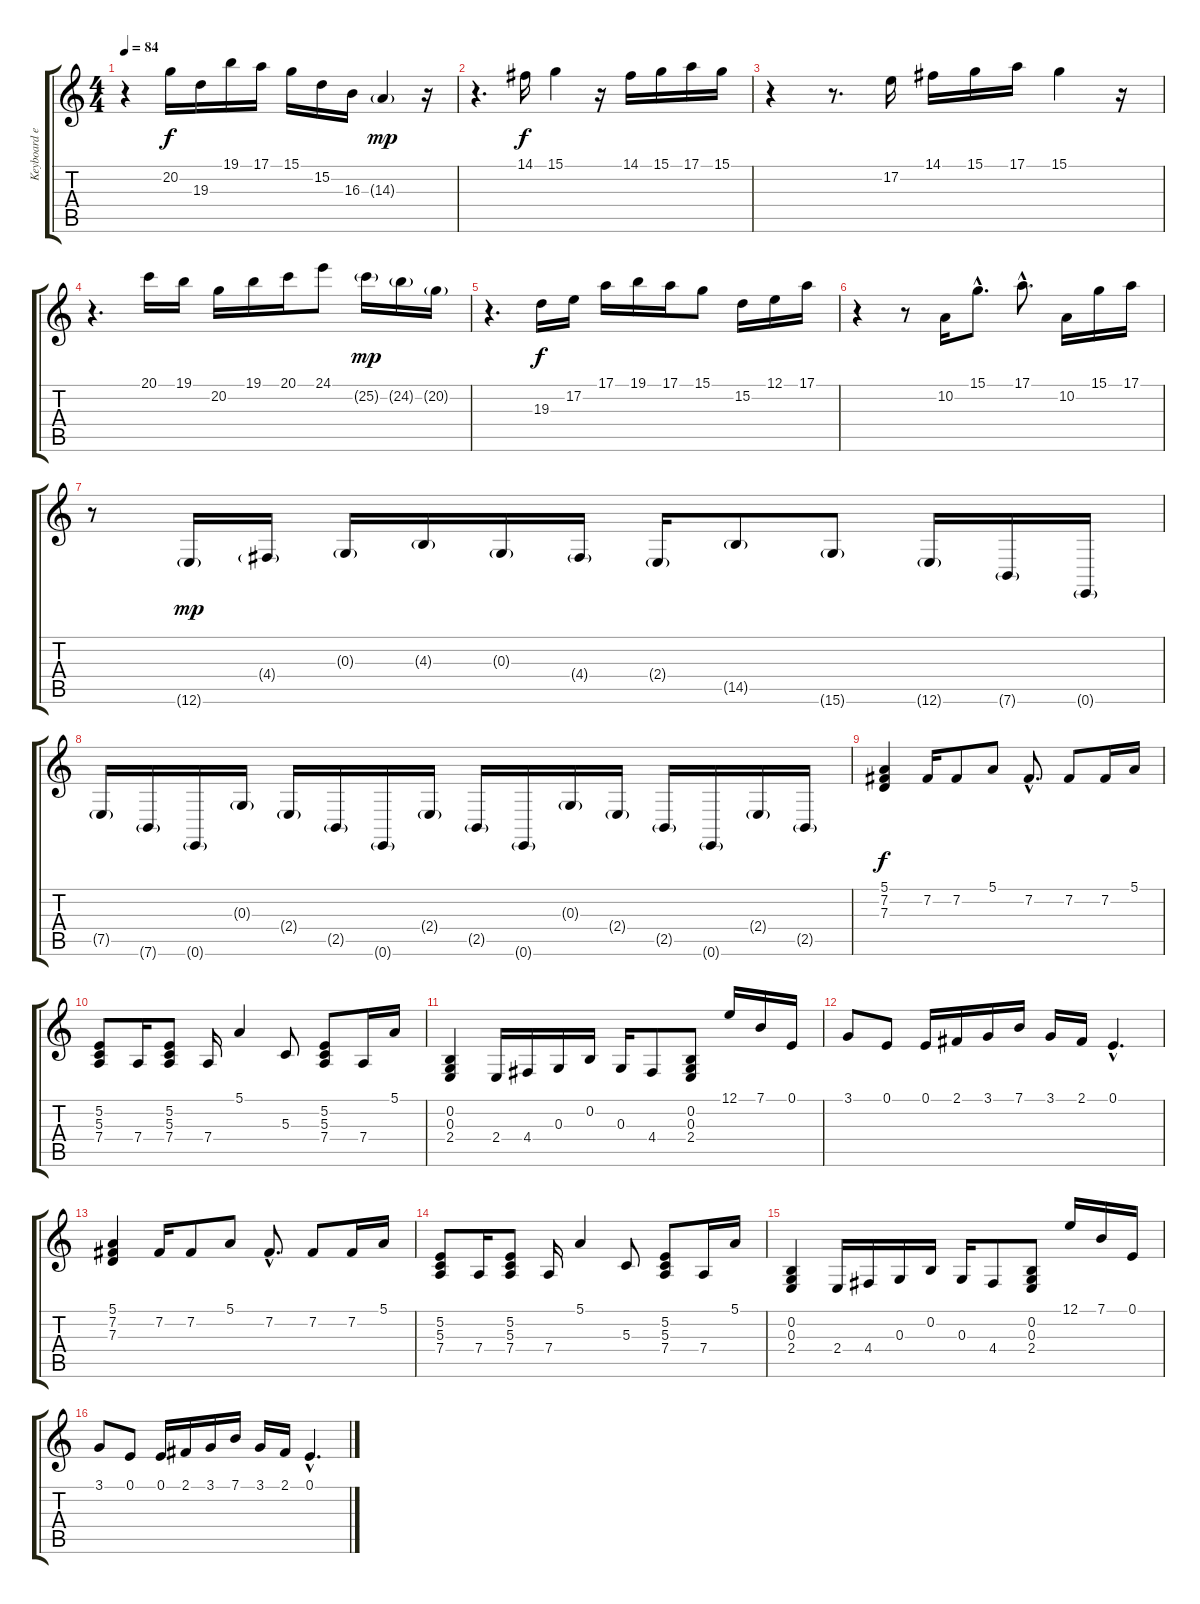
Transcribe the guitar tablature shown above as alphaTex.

\track ("Keyboard effect" "Keyboard e") {instrument synthstrings2}
\staff {score tabs}
\tuning (E4 B3 G3 D3 A2 E2) {hide}
\ts (4 4)
\tempo 84
\clef g2
\ks c
r.4{dy f} 20.2.16 19.3.16 19.1.16 17.1.16 15.1.16 15.2.16 16.3.16 14.3{g}.4{dy mp} r.16 |
r.4{d} 14.1.16{dy f} 15.1.4 r.16 14.1.16 15.1.16 17.1.16 15.1.16 |
r.4 r.8{d} 17.2.16 14.1.16 15.1.16 17.1.16 15.1.4 r.16 |
r.4{d} 20.1.16 19.1.16 20.2.16 19.1.16 20.1.16 24.1.8 25.2{g}.16{dy mp} 24.2{g}.16 20.2{g}.16 |
r.4{d} 19.3.16{dy f} 17.2.16 17.1.16 19.1.16 17.1.16 15.1.8 15.2.16 12.1.16 17.1.16 |
r.4 r.8 10.2.16 15.1{hac}.8{d} 17.1{hac}.8{d} 10.2.16 15.1.16 17.1.16 |
r.8 12.6{g}.16{dy mp} 4.4{g}.16 0.3{g}.16 4.3{g}.16 0.3{g}.16 4.4{g}.16 2.4{g}.16 14.5{g}.8 15.6{g}.8 12.6{g}.16 7.6{g}.16 0.6{g}.16 |
7.5{g}.16 7.6{g}.16 0.6{g}.16 0.3{g}.16 2.4{g}.16 2.5{g}.16 0.6{g}.16 2.4{g}.16 2.5{g}.16 0.6{g}.16 0.3{g}.16 2.4{g}.16 2.5{g}.16 0.6{g}.16 2.4{g}.16 2.5{g}.16 |
(5.1 7.2 7.3).4{dy f} 7.2.16 7.2.8 5.1.8 7.2{hac}.8{d} 7.2.8 7.2.16 5.1.16 |
(5.2 5.3 7.4).8 7.4.16 (5.2 5.3 7.4).8 7.4.16 5.1.4 5.3.8 (5.2 5.3 7.4).8 7.4.16 5.1.16 |
(0.2 0.3 2.4).4 2.4.16 4.4.16 0.3.16 0.2.16 0.3.16 4.4.8 (0.2 0.3 2.4).8 12.1.16 7.1.16 0.1.16 |
3.1.8 0.1.8 0.1.16 2.1.16 3.1.16 7.1.16 3.1.16 2.1.16 0.1{hac}.4{d} |
(5.1 7.2 7.3).4 7.2.16 7.2.8 5.1.8 7.2{hac}.8{d} 7.2.8 7.2.16 5.1.16 |
(5.2 5.3 7.4).8 7.4.16 (5.2 5.3 7.4).8 7.4.16 5.1.4 5.3.8 (5.2 5.3 7.4).8 7.4.16 5.1.16 |
(0.2 0.3 2.4).4 2.4.16 4.4.16 0.3.16 0.2.16 0.3.16 4.4.8 (0.2 0.3 2.4).8 12.1.16 7.1.16 0.1.16 |
3.1.8 0.1.8 0.1.16 2.1.16 3.1.16 7.1.16 3.1.16 2.1.16 0.1{hac}.4{d}
